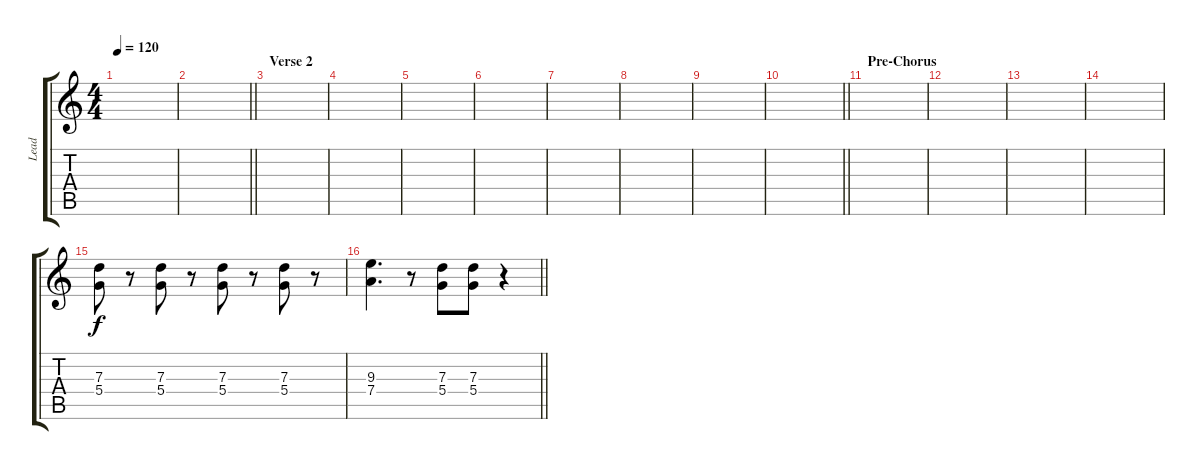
\track ("Lead" "Lead") {instrument overdrivenguitar}
\staff {score tabs}
\tuning (E4 B3 G3 D3 A2 E2) {hide}
\ts (4 4)
\tempo 120
\clef g2
\ks c
|
\barLineRight lightlight
|
\section ("" "Verse 2")
|
|
|
|
|
|
|
\barLineRight lightlight
|
\section ("" "Pre-Chorus")
|
|
|
|
(7.3 5.4).8 r.8 (7.3 5.4).8 r.8 (7.3 5.4).8 r.8 (7.3 5.4).8 r.8 |
\barLineRight lightlight
(9.3 7.4).4{d} r.8 (7.3 5.4).8 (7.3 5.4).8 r.4
